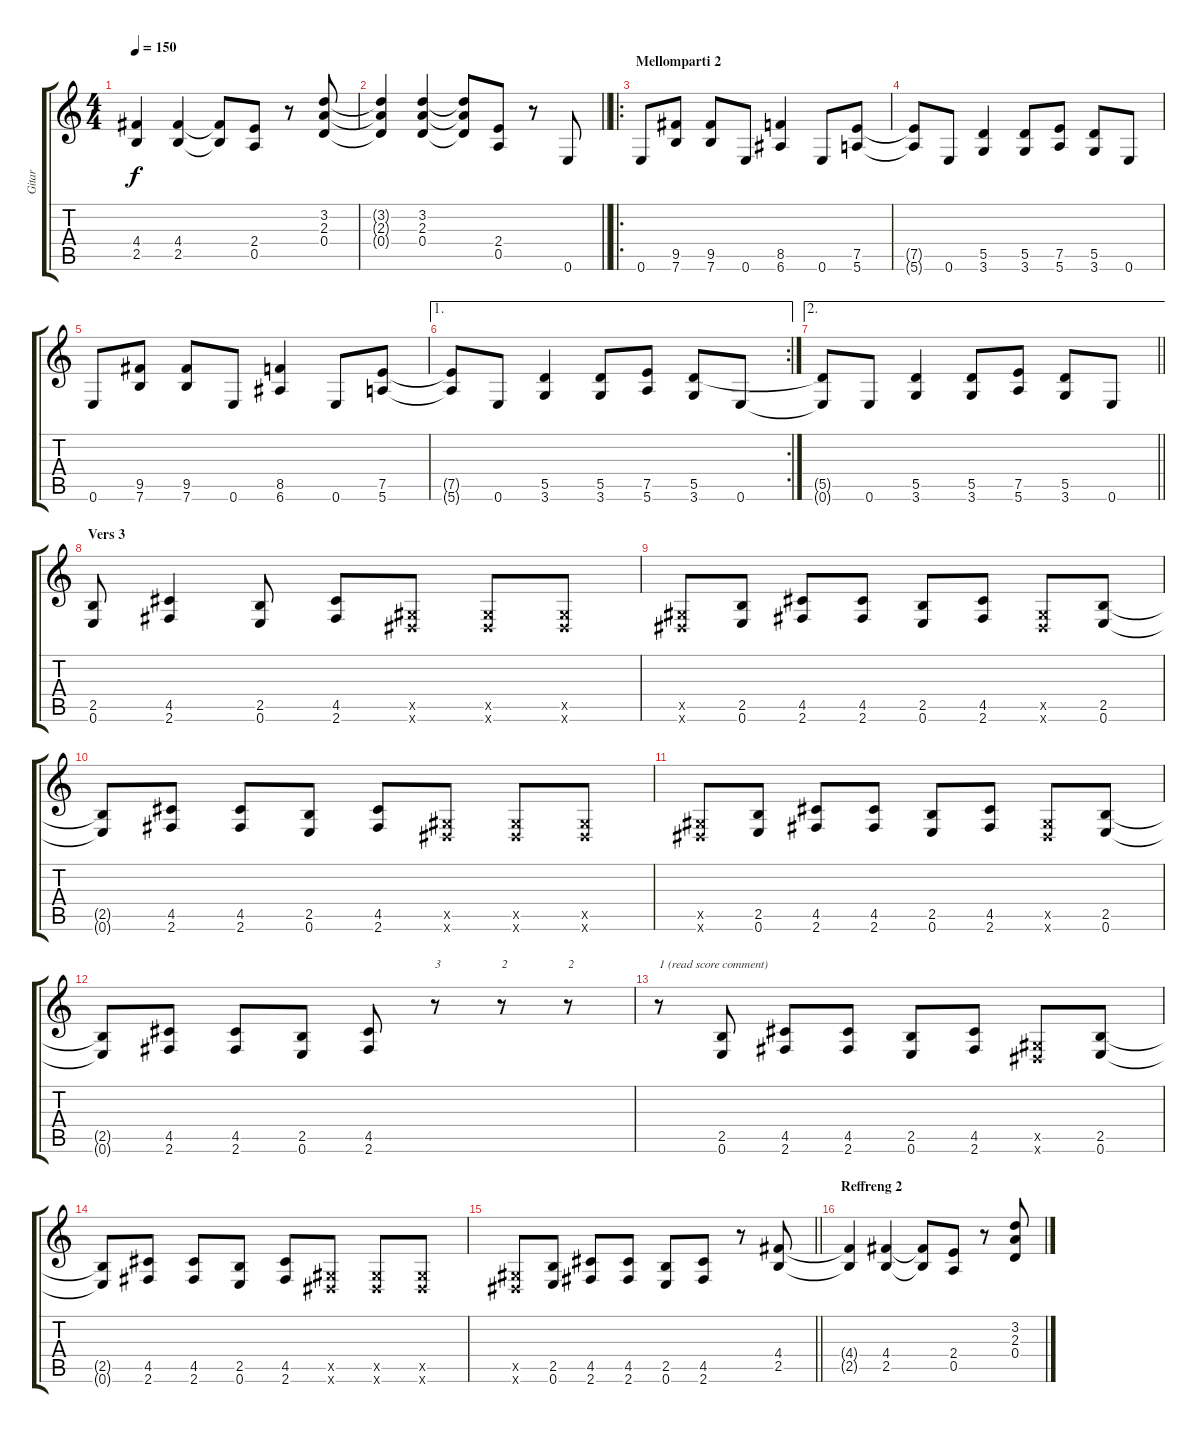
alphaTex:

\track ("Gitar " "Gitar ") {instrument overdrivenguitar}
\staff {score tabs}
\tuning (E4 B3 G3 D3 A2 E2) {hide}
\ts (4 4)
\tempo 150
\clef g2
\ks c
(4.4{t} 2.5{t}).4{dy f} (4.4 2.5).4 (4.4{t} 2.5{t}).8 (2.4 0.5).8 r.8 (3.2 2.3 0.4).8 |
\barLineRight lightlight
(3.2{t} 2.3{t} 0.4{t}).4 (3.2 2.3 0.4).4 (3.2{t} 2.3{t} 0.4{t}).8 (2.4 0.5).8 r.8 0.6.8 |
\ro
\section ("" "Mellomparti 2")
0.6.8 (9.5 7.6).8 (9.5 7.6).8 0.6.8 (8.5 6.6).4 0.6.8 (7.5 5.6).8 |
(7.5{t} 5.6{t}).8 0.6.8 (5.5 3.6).4 (5.5 3.6).8 (7.5 5.6).8 (5.5 3.6).8 0.6.8 |
0.6.8 (9.5 7.6).8 (9.5 7.6).8 0.6.8 (8.5 6.6).4 0.6.8 (7.5 5.6).8 |
\ae 1
\rc 2
(7.5{t} 5.6{t}).8 0.6.8 (5.5 3.6).4 (5.5 3.6).8 (7.5 5.6).8 (5.5 3.6).8 0.6.8 |
\ae 2
\barLineRight lightlight
(5.5{t} 0.6{t}).8 0.6.8 (5.5 3.6).4 (5.5 3.6).8 (7.5 5.6).8 (5.5 3.6).8 0.6.8 |
\section ("" "Vers 3")
(2.5 0.6).8 (4.5 2.6).4 (2.5 0.6).8 (4.5 2.6).8 (-1.5{x} -1.6{x}).8 (-1.5{x} -1.6{x}).8 (-1.5{x} -1.6{x}).8 |
(-1.5{x} -1.6{x}).8 (2.5 0.6).8 (4.5 2.6).8 (4.5 2.6).8 (2.5 0.6).8 (4.5 2.6).8 (-1.5{x} -1.6{x}).8 (2.5 0.6).8 |
(2.5{t} 0.6{t}).8 (4.5 2.6).8 (4.5 2.6).8 (2.5 0.6).8 (4.5 2.6).8 (-1.5{x} -1.6{x}).8 (-1.5{x} -1.6{x}).8 (-1.5{x} -1.6{x}).8 |
(-1.5{x} -1.6{x}).8 (2.5 0.6).8 (4.5 2.6).8 (4.5 2.6).8 (2.5 0.6).8 (4.5 2.6).8 (-1.5{x} -1.6{x}).8 (2.5 0.6).8 |
(2.5{t} 0.6{t}).8 (4.5 2.6).8 (4.5 2.6).8 (2.5 0.6).8 (4.5 2.6).8 r.8{txt "3"} r.8{txt "2"} r.8{txt "2"} |
r.8{txt "1 (read score comment)"} (2.5 0.6).8 (4.5 2.6).8 (4.5 2.6).8 (2.5 0.6).8 (4.5 2.6).8 (-1.5{x} -1.6{x}).8 (2.5 0.6).8 |
(2.5{t} 0.6{t}).8 (4.5 2.6).8 (4.5 2.6).8 (2.5 0.6).8 (4.5 2.6).8 (-1.5{x} -1.6{x}).8 (-1.5{x} -1.6{x}).8 (-1.5{x} -1.6{x}).8 |
\barLineRight lightlight
(-1.5{x} -1.6{x}).8 (2.5 0.6).8 (4.5 2.6).8 (4.5 2.6).8 (2.5 0.6).8 (4.5 2.6).8 r.8 (4.4 2.5).8 |
\section ("" "Reffreng 2")
(4.4{t} 2.5{t}).4 (4.4 2.5).4 (4.4{t} 2.5{t}).8 (2.4 0.5).8 r.8 (3.2 2.3 0.4).8
